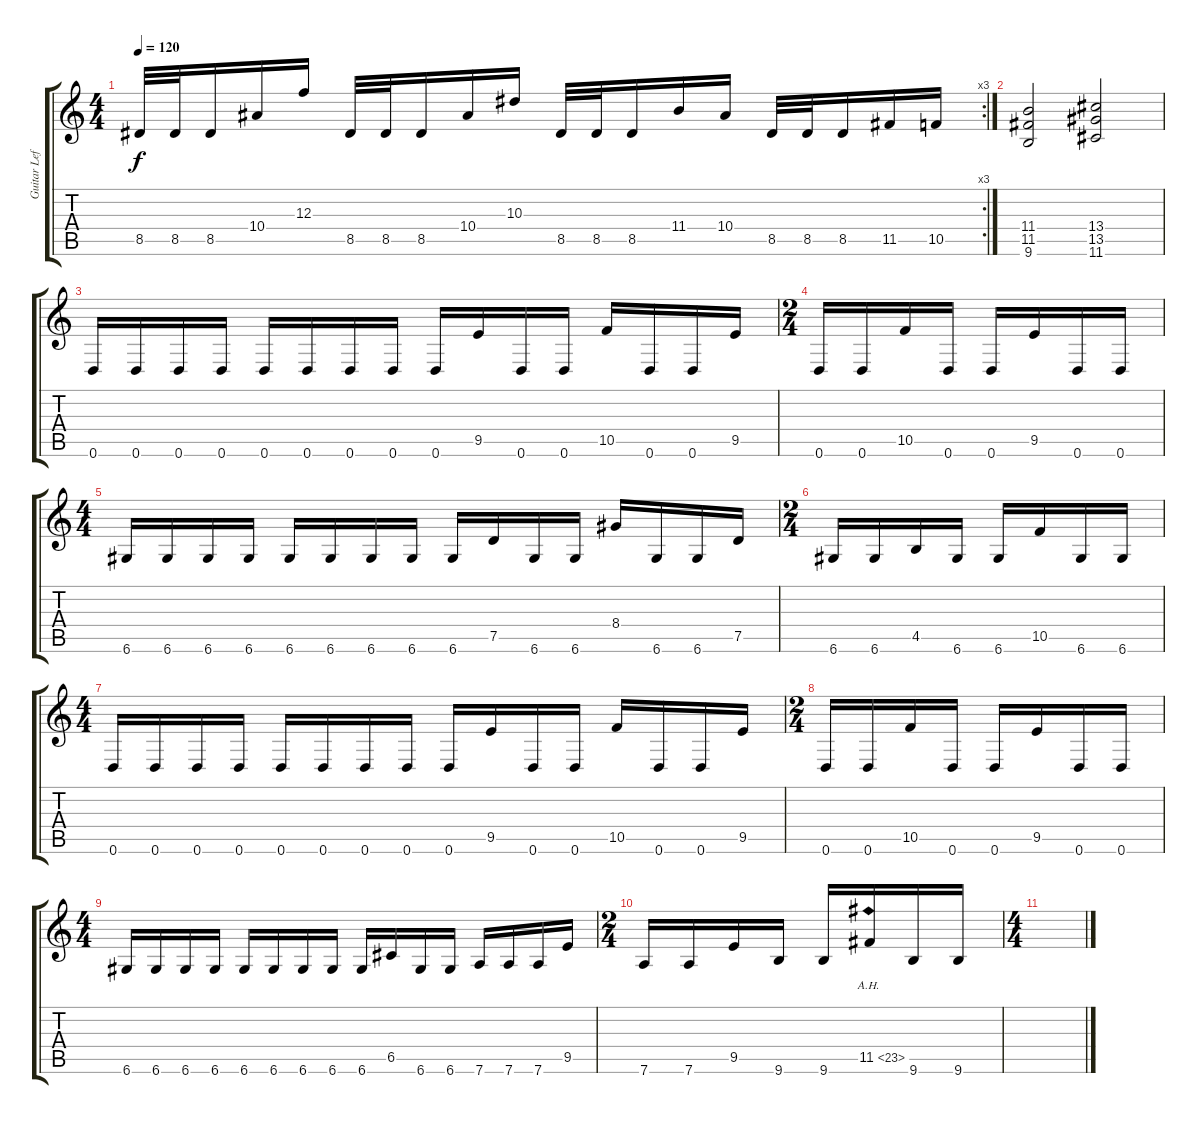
\track ("Guitar Left" "Guitar Lef") {instrument overdrivenguitar}
\staff {score tabs}
\tuning (D4 A3 F3 C3 G2 D2) {hide}
\rc 3
\ts (4 4)
\tempo 120
\clef g2
\ks c
8.5.32{dy f} 8.5.32 8.5.16 10.4.16 12.3.16 8.5.32 8.5.32 8.5.16 10.4.16 10.3.16 8.5.32 8.5.32 8.5.16 11.4.16 10.4.16 8.5.32 8.5.32 8.5.16 11.5.16 10.5.16 |
(11.4 11.5 9.6).2 (13.4 13.5 11.6).2 |
0.6.16 0.6.16 0.6.16 0.6.16 0.6.16 0.6.16 0.6.16 0.6.16 0.6.16 9.5.16 0.6.16 0.6.16 10.5.16 0.6.16 0.6.16 9.5.16 |
\ts (2 4)
0.6.16 0.6.16 10.5.16 0.6.16 0.6.16 9.5.16 0.6.16 0.6.16 |
\ts (4 4)
6.6.16 6.6.16 6.6.16 6.6.16 6.6.16 6.6.16 6.6.16 6.6.16 6.6.16 7.5.16 6.6.16 6.6.16 8.4.16 6.6.16 6.6.16 7.5.16 |
\ts (2 4)
6.6.16 6.6.16 4.5.16 6.6.16 6.6.16 10.5.16 6.6.16 6.6.16 |
\ts (4 4)
0.6.16 0.6.16 0.6.16 0.6.16 0.6.16 0.6.16 0.6.16 0.6.16 0.6.16 9.5.16 0.6.16 0.6.16 10.5.16 0.6.16 0.6.16 9.5.16 |
\ts (2 4)
0.6.16 0.6.16 10.5.16 0.6.16 0.6.16 9.5.16 0.6.16 0.6.16 |
\ts (4 4)
6.6.16 6.6.16 6.6.16 6.6.16 6.6.16 6.6.16 6.6.16 6.6.16 6.6.16 6.5.16 6.6.16 6.6.16 7.6.16 7.6.16 7.6.16 9.5.16 |
\ts (2 4)
7.6.16 7.6.16 9.5.16 9.6.16 9.6.16 11.5{ah 12}.16 9.6.16 9.6.16 |
\ts (4 4)
